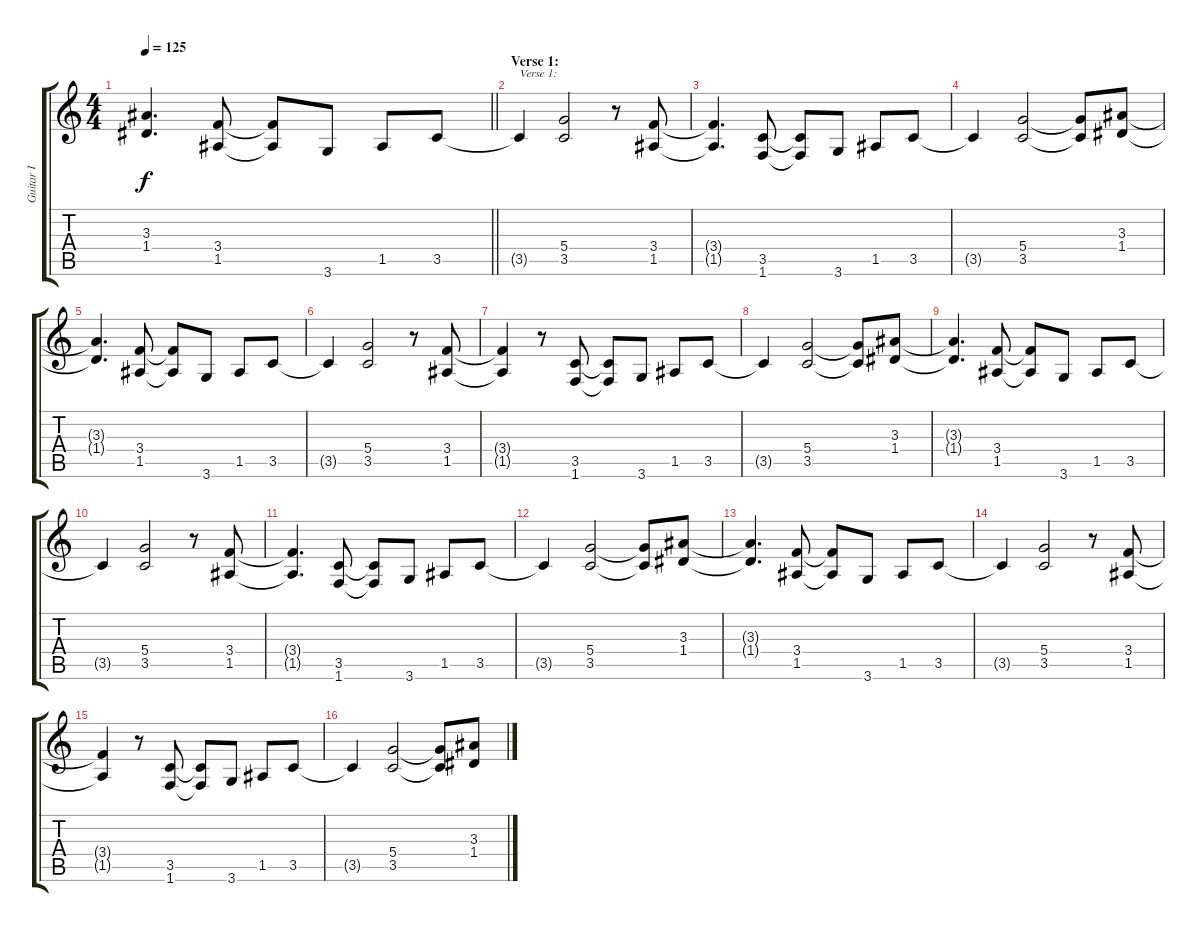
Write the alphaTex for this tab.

\track ("Guitar I" "Guitar I") {instrument distortionguitar}
\staff {score tabs}
\tuning (E4 B3 G3 D3 A2 E2) {hide}
\ts (4 4)
\tempo 125
\clef g2
\barLineRight lightlight
\ks c
(3.3{t} 1.4{t}).4{d dy f} (3.4 1.5).8 (3.4{t} 1.5{t}).8 3.6.8 1.5.8 3.5.8 |
\section ("" "Verse 1:")
3.5{t}.4{txt "Verse 1:"} (5.4 3.5).2 r.8 (3.4 1.5).8 |
(3.4{t} 1.5{t}).4{d} (3.5 1.6).8 (3.5{t} 1.6{t}).8 3.6.8 1.5.8 3.5.8 |
3.5{t}.4 (5.4 3.5).2 (5.4{t} 3.5{t}).8 (3.3 1.4).8 |
(3.3{t} 1.4{t}).4{d} (3.4 1.5).8 (3.4{t} 1.5{t}).8 3.6.8 1.5.8 3.5.8 |
3.5{t}.4 (5.4 3.5).2 r.8 (3.4 1.5).8 |
(3.4{t} 1.5{t}).4 r.8 (3.5 1.6).8 (3.5{t} 1.6{t}).8 3.6.8 1.5.8 3.5.8 |
3.5{t}.4 (5.4 3.5).2 (5.4{t} 3.5{t}).8 (3.3 1.4).8 |
(3.3{t} 1.4{t}).4{d} (3.4 1.5).8 (3.4{t} 1.5{t}).8 3.6.8 1.5.8 3.5.8 |
3.5{t}.4 (5.4 3.5).2 r.8 (3.4 1.5).8 |
(3.4{t} 1.5{t}).4{d} (3.5 1.6).8 (3.5{t} 1.6{t}).8 3.6.8 1.5.8 3.5.8 |
3.5{t}.4 (5.4 3.5).2 (5.4{t} 3.5{t}).8 (3.3 1.4).8 |
(3.3{t} 1.4{t}).4{d} (3.4 1.5).8 (3.4{t} 1.5{t}).8 3.6.8 1.5.8 3.5.8 |
3.5{t}.4 (5.4 3.5).2 r.8 (3.4 1.5).8 |
(3.4{t} 1.5{t}).4 r.8 (3.5 1.6).8 (3.5{t} 1.6{t}).8 3.6.8 1.5.8 3.5.8 |
3.5{t}.4 (5.4 3.5).2 (5.4{t} 3.5{t}).8 (3.3 1.4).8
